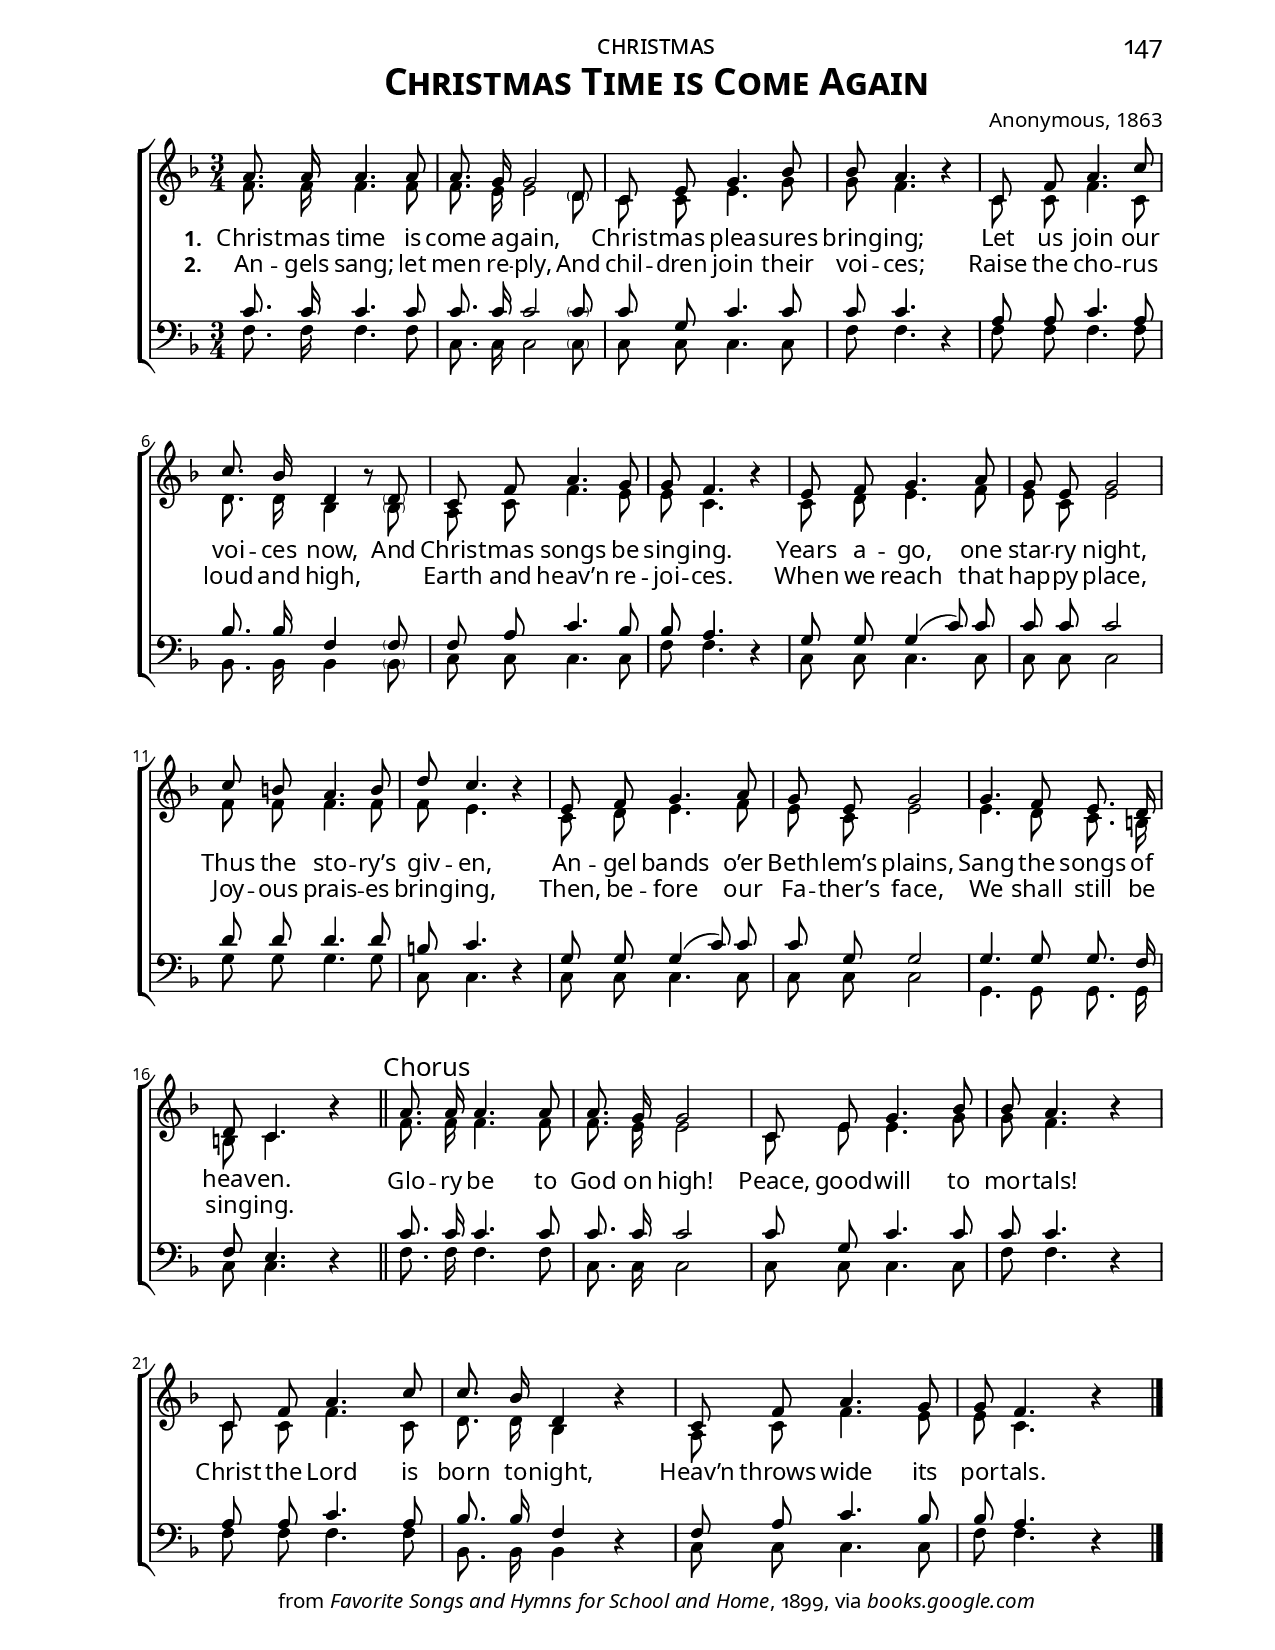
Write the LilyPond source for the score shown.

\version "2.14.2"
\include "util.ly"
\version "2.14.2"
#(set-global-staff-size 18) \paper{ #(define fonts (make-pango-font-tree "Garamond Premier Pro" "Garamond Premier Pro" "Garamond Premier Pro" (/ 18 20))) }
\header {
  title = \markup{\override #'(font-name . "Garamond Premier Pro Semibold"){ \abs-fontsize #18 \smallCapsOldStyle"Christmas Time is Come Again"}}
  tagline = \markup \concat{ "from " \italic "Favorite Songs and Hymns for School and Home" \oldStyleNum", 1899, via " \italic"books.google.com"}
  composer = "Anonymous, 1863"
}
\paper {
  %print-all-headers = ##t
  paper-height = 11\in
  paper-width = 8.5\in
  indent = 0\in
  %system-system-spacing = #'((basic-distance . 10) (padding . 0))
  system-system-spacing =
    #'((basic-distance . 0)
       (minimum-distance . 0)
       (padding . -5)
       (stretchability . 100))
  ragged-last-bottom = ##f
  ragged-bottom = ##f
  two-sided = ##t
  inner-margin = 1\in
  outer-margin = 0.75\in
  top-margin = 0.26\in
  bottom-margin = 0.25\in
  first-page-number = #147
  print-first-page-number = ##t
  headerLine = \markup{\override #'(font-name . "Garamond Premier Pro") \smallCapsOldStyle"christmas"}
  oddHeaderMarkup = \markup\fill-line{
     \override #'(font-name . "Garamond Premier Pro")\abs-fontsize #12.5
     \combine 
        \fill-line{"" \on-the-fly #print-page-number-check-first
        \oldStylePageNum""
        }
        \fill-line{\headerLine}
  }
  evenHeaderMarkup = \markup {
     \override #'(font-name . "Garamond Premier Pro")\abs-fontsize #12.5
     \combine
        \on-the-fly #print-page-number-check-first
        \oldStylePageNum""
        \fill-line{\headerLine}
  }
}
global = {
  \key f \major
  \time 3/4
  \autoBeamOff
  \override DynamicLineSpanner #'staff-padding = #0.0
  \override DynamicLineSpanner #'Y-extent = #'(-1 . 1)
}

sopMusic = \relative c' {
  a'8. a16 a4. a8 |
  a8. g16 << g2 {s4. \parenthesize d8 } >>
  c8 e g4. bes8 |
  bes a4. b4\rest |
  
  c,8 f a4. c8 |
  c8. bes16 d,4 bes'8\rest \parenthesize d,8 |
  c f a4. g8 |
  g f4. bes4\rest |
  e,8 f g4. a8 |
  
  g e g2 |
  c8 b a4. b8 |
  d c4. b4\rest |
  e,8 f g4. a8 |
  g e g2 |
  
  g4. f8 e8. d16 |
  d8 c4. b'4\rest \bar "||"
  \once \override Score.RehearsalMark #'self-alignment-X = #LEFT
  \mark "Chorus" a8. a16 a4. a8 |
  a8. g16 g2 c,8 e g4. bes8 |
  bes a4. b4\rest |
  
  c,8 f a4. c8 |
  c8. bes16 d,4 bes'4\rest |
  c,8 f a4. g8 |
  g f4. b4\rest \bar "|."
}
sopWords = \lyricmode {
  
}

altoMusic = \relative c' {
  f8. f16 f4. f8 |
  f8. e16 << e2 {s4. \parenthesize d8} >> |
  c8 c e4. g8 |
  g f4. s4 |
  
  c8 c f4. c8 |
  d8. d16 bes4 s8 \parenthesize bes8 |
  a c f4. e8 |
  e c4. s4 |
  c8 d e4. f8 |
  
  e c e2 |
  f8 f f4. f8 |
  f e4. s4 |
  c8 d e4. f8 |
  e c e2 |
  
  e4. d8 c8. b16 |
  b8 c4. s4 |
  f8. f16 f4. f8 |
  f8. e16 e2 |
  c8 e e4. g8 |
  
  g8 f4. s4 |
  c8 c f4. c8 |
  d8. d16 bes4 s4 |
  a8 c f4. e8 |
  e c4. s4 \bar "|."
}

altoWords = \lyricmode {
  \dropLyricsV
  \set stanza = #"1. "
   Christ -- mas time is come a -- gain, \skip1
    Christ -- mas plea -- sures bring -- ing;
  Let us join our voi -- ces now,
    And Christ -- mas songs be sing -- ing.
  Years a -- go, one star -- ry night,
    Thus the sto -- ry’s giv -- en,
  An -- gel bands o’er Beth -- lem’s plains,
    Sang the songs of heav -- en.

  \dropLyricsVII
  
  Glo -- ry be to God on high!
    Peace, good -- will to
    mor -- tals!
  \dropLyricsV
  Christ the Lord is born to -- night,
    Heav’n throws wide its por -- tals.

}
altoWordsII = \lyricmode {
  \dropLyricsV
%\markup\italic
  \set stanza = #"2. "
  An -- gels sang; let men re -- ply,
    And chil -- dren join their voi -- ces;
  Raise the cho -- rus loud and high,
    \skip 1 Earth and heav’n re -- joi -- ces.
  When we reach that hap -- py place,
    Joy -- ous prais -- es bring -- ing,
  Then, be -- fore our Fa -- ther’s face,
    We shall still be sing -- ing.
}
altoWordsIII = \lyricmode {
  \set stanza = #"3. "
  \set ignoreMelismata = ##t
}
altoWordsIV = \lyricmode {
  \set stanza = #"4. "
  \set ignoreMelismata = ##t
}
altoWordsV = \lyricmode {
  \set stanza = #"5. "
  \set ignoreMelismata = ##t
}
altoWordsVI = \lyricmode {
  \set stanza = #"6. "
  \set ignoreMelismata = ##t
}
tenorMusic = \relative c' {
  c8. c16 c4. c8 |
  c8. c16 << c2 { s4. \parenthesize c8 } >> |
  c g c4. c8 |
  c c4. s4 |
  
  a8 a c4. a8 |
  bes8. bes16 f4 s8 \parenthesize f8 |
  f a c4. bes8 |
  bes a4. s4 |
  g8 g g4( c8) c |
  
  c c c2 |
  d8 d d4. d8 |
  b c4. s4 |
  g8 g g4( c8) c |
  c g g2 |
  
  g4. g8 g8. f16 |
  f8 e4. s4 |
  c'8. c16 c4. c8 |
  c8. c16 c2 |
  c8 g c4. c8 |
  
  c c4. s4 |
  a8 a c4. a8 |
  bes8. bes16 f4 s4 |
  f8 a c4. bes8 |
  bes a4. s4 \bar "|."
}
tenorWords = \lyricmode {

}

bassMusic = \relative c {
  f8. f16 f4. f8 |
  c8. c16 << c2 {s4. \parenthesize c8} >>
  c c c4. c8 |
  f f4. d4\rest |
  
  f8 f f4. f8 |
  bes,8. bes16 bes4 s8 \parenthesize bes8 |
  c c c4. c8 |
  f f4. d4\rest |
  c8 c c4. c8 |
  
  c c c2 |
  g'8 g g4. g8 |
  c, c4. d4\rest |
  c8 c c4. c8 |
  c c c2 |
  
  g4. g8 g8. g16 |
  c8 c4. d4\rest |
  f8. f16 f4. f8 |
  c8. c16 c2 |
  c8 c c4. c8 |
  
  f8 f4. d4\rest |
  f8 f f4. f8 |
  bes,8. bes16 bes4 d\rest |
  c8 c c4. c8 |
  f f4. d4\rest \bar "|."
}
bassWords = \lyricmode {

}

pianoRH = \relative c' {
  
}
pianoLH = \relative c' {
  
}

\score {
  <<
   \new ChoirStaff <<
    \new Staff = women <<
      \new Voice = "sopranos" { \voiceOne << \global \sopMusic >> }
      \new Voice = "altos" { \voiceTwo << \global \altoMusic >> }
    >>
    \new Lyrics \with { alignAboveContext = #"women" \override VerticalAxisGroup #'nonstaff-relatedstaff-spacing = #'((basic-distance . 1))} \lyricsto "sopranos" \sopWords
    \new Lyrics = "altosVI"  \with { alignBelowContext = #"women" } \lyricsto "altos" \altoWordsVI
    \new Lyrics = "altosV"  \with { alignBelowContext = #"women" } \lyricsto "altos" \altoWordsV
    \new Lyrics = "altosIV"  \with { alignBelowContext = #"women" } \lyricsto "altos" \altoWordsIV
    \new Lyrics = "altosIII"  \with { alignBelowContext = #"women" } \lyricsto "altos" \altoWordsIII
    \new Lyrics = "altosII"  \with { alignBelowContext = #"women" } \lyricsto "altos" \altoWordsII
    \new Lyrics = "altos"  \with { alignBelowContext = #"women" \override VerticalAxisGroup #'nonstaff-relatedstaff-spacing = #'((basic-distance . 1)) } \lyricsto "altos" \altoWords
   \new Staff = men <<
      \clef bass
      \new Voice = "tenors" { \voiceOne << \global \tenorMusic >> }
      \new Voice = "basses" { \voiceTwo << \global \bassMusic >> }
    >>
    \new Lyrics \with { alignAboveContext = #"men" \override VerticalAxisGroup #'nonstaff-relatedstaff-spacing = #'((basic-distance . 1)) } \lyricsto "tenors" \tenorWords
    \new Lyrics \with { alignBelowContext = #"men" \override VerticalAxisGroup #'nonstaff-relatedstaff-spacing = #'((basic-distance . 1)) } \lyricsto "basses" \bassWords
  >>
%    \new PianoStaff << \new Staff { \new Voice { \pianoRH } } \new Staff { \clef "bass" \pianoLH } >>
  >>
  \layout {
  \context {
    \Lyrics
    \override LyricText #'font-size = #1.3
  }
    \context {
      \Score
      %\override SpacingSpanner #'base-shortest-duration = #(ly:make-moment 1 8)
      %\override SpacingSpanner #'common-shortest-duration = #(ly:make-moment 1 4)
    }
    \context {
      % Remove all empty staves
      % \Staff \RemoveEmptyStaves \override VerticalAxisGroup #'remove-first = ##t
    }
    \context {
      \Lyrics
      \override LyricText #'X-offset = #center-on-word
    }
  }
}

